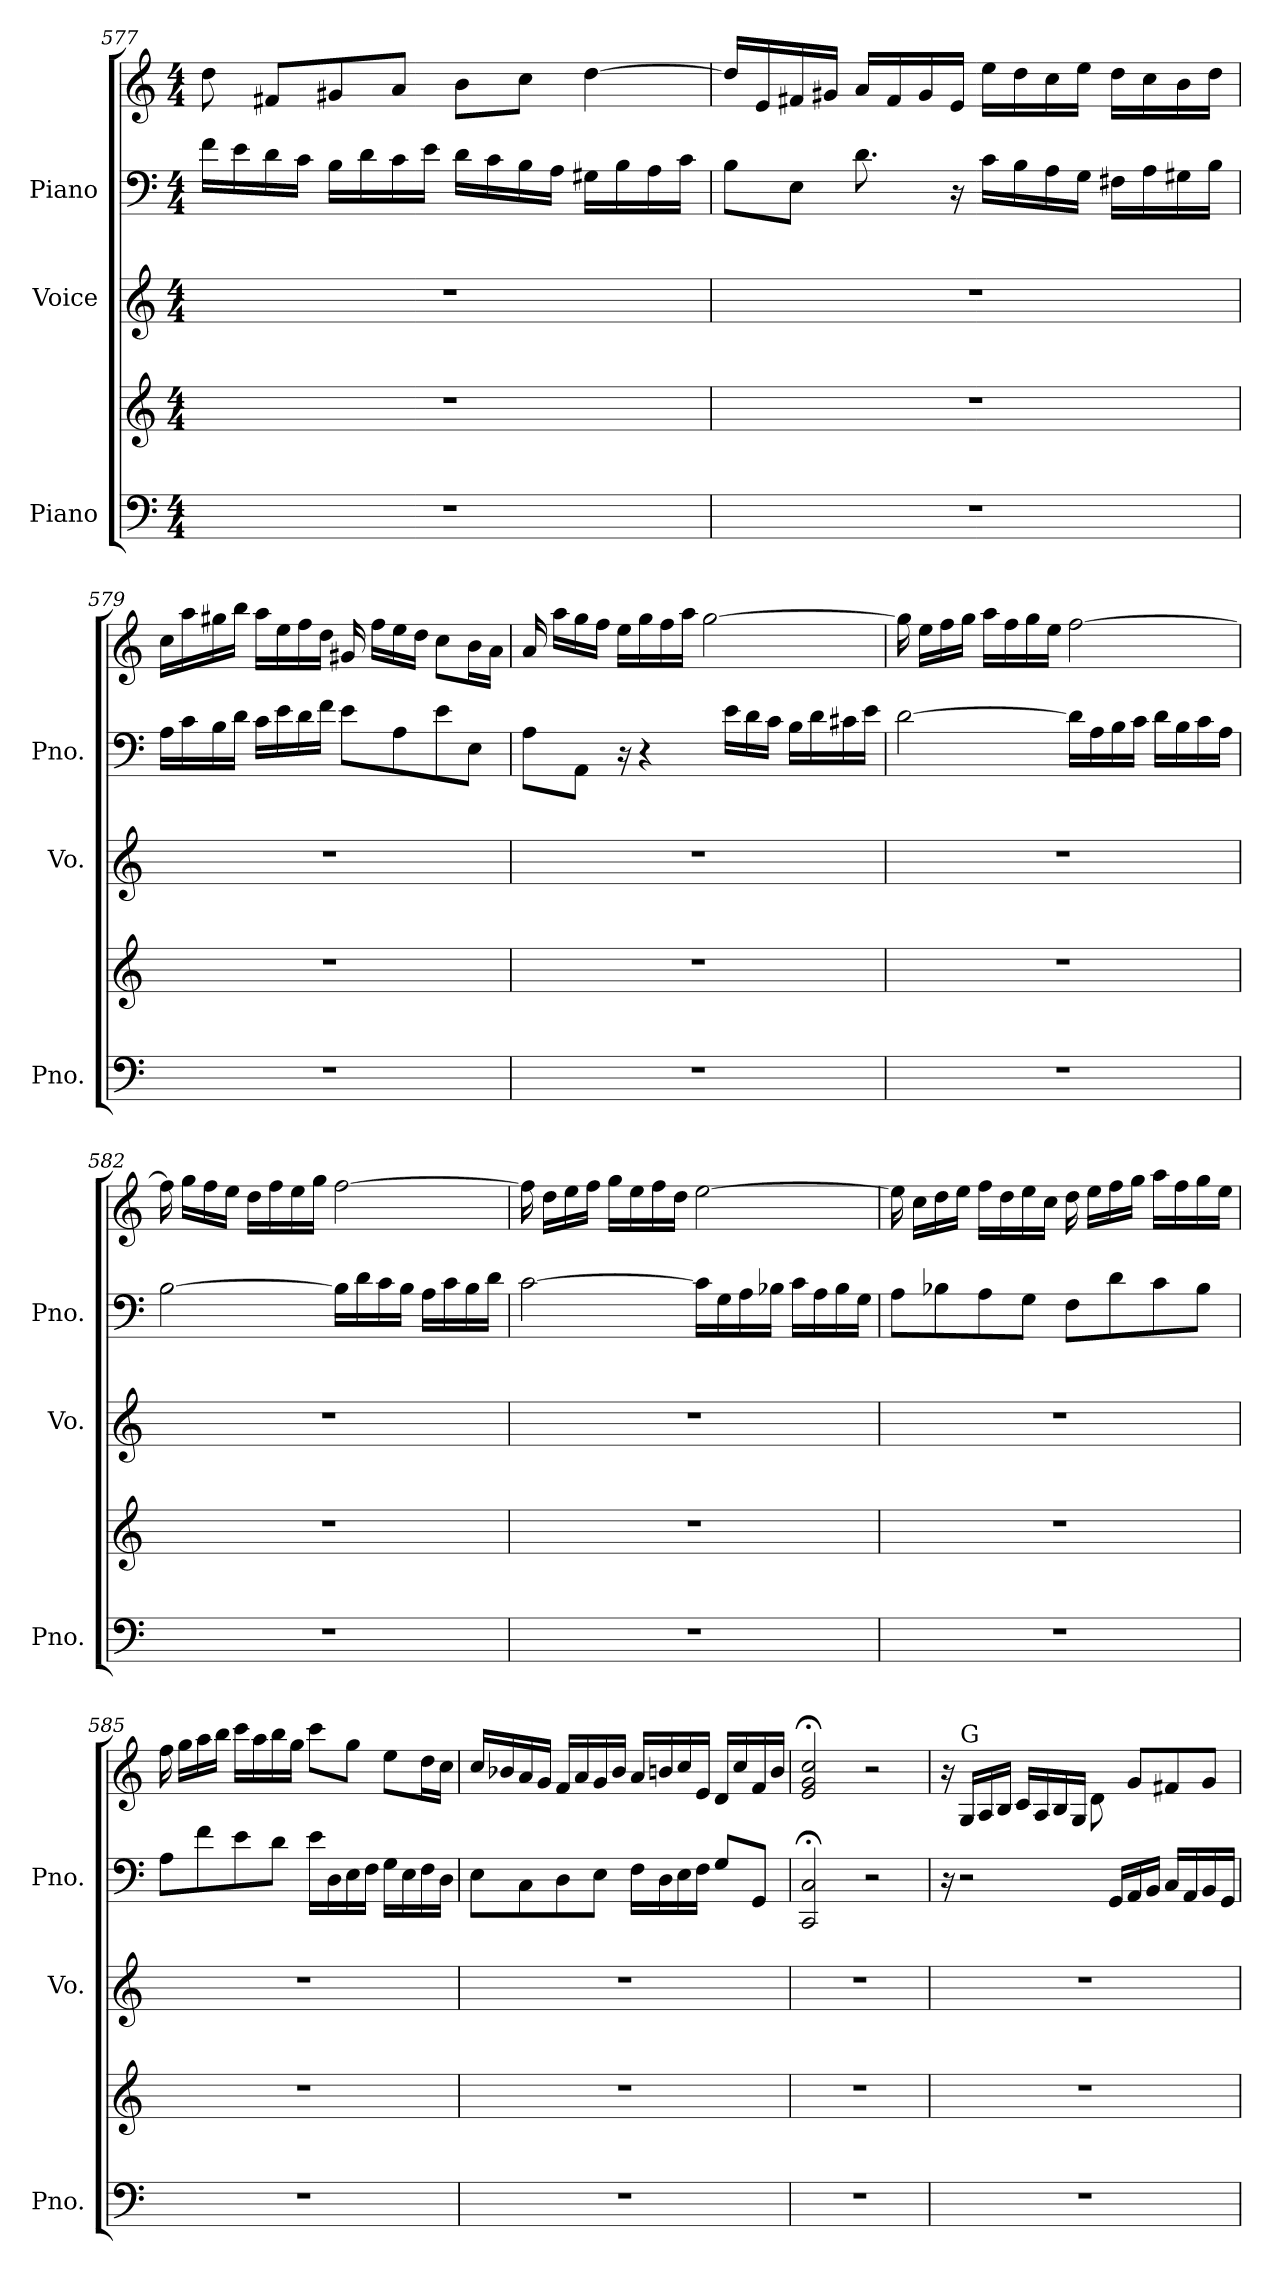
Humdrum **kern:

**kern	**kern	**kern	**kern	**kern
*part3	*part3	*part2	*part1	*part1
*staff5	*staff4	*staff3	*staff2	*staff1
*I"Piano	*	*I"Voice	*I"Piano	*
*I'Pno.	*	*I'Vo.	*I'Pno.	*
*clefF4	*clefG2	*clefG2	*clefF4	*clefG2
*k[]	*k[]	*k[]	*k[]	*k[]
*M4/4	*M4/4	*M4/4	*M4/4	*M4/4
=577	=577	=577	=577	=577
1r	1r	1r	16f\LL	8dd\
.	.	.	16e\	.
.	.	.	16d\	8f#X/L
.	.	.	16c\JJ	.
.	.	.	16B\LL	8g#X/
.	.	.	16d\	.
.	.	.	16c\	8a/J
.	.	.	16e\JJ	.
.	.	.	16d\LL	8b\L
.	.	.	16c\	.
.	.	.	16B\	8cc\J
.	.	.	16A\JJ	.
.	.	.	16G#X\LL	[4dd\
.	.	.	16B\	.
.	.	.	16A\	.
.	.	.	16c\JJ	.
!!LO:LB:g=z
=578	=578	=578	=578	=578
1r	1r	1r	8B\L	16dd/LL]
.	.	.	.	16e/
.	.	.	8E\J	16f#X/
.	.	.	.	16g#X/JJ
.	.	.	8.d\	16a/LL
.	.	.	.	16f#/
.	.	.	.	16g#/
.	.	.	16r	16e/JJ
.	.	.	16c\LL	16ee\LL
.	.	.	16B\	16dd\
.	.	.	16A\	16cc\
.	.	.	16G\JJ	16ee\JJ
.	.	.	16F#X\LL	16dd\LL
.	.	.	16A\	16cc\
.	.	.	16G#X\	16b\
.	.	.	16B\JJ	16dd\JJ
=579	=579	=579	=579	=579
1r	1r	1r	16A\LL	16cc\LL
.	.	.	16c\	16aa\
.	.	.	16B\	16gg#X\
.	.	.	16d\JJ	16bb\JJ
.	.	.	16c\LL	16aa\LL
.	.	.	16e\	16ee\
.	.	.	16d\	16ff\
.	.	.	16f\JJ	16dd\JJ
.	.	.	8e\L	16g#X/
.	.	.	.	16ff\LL
.	.	.	8A\	16ee\
.	.	.	.	16dd\JJ
.	.	.	8e\	8cc\L
.	.	.	8E\J	16b\L
.	.	.	.	16a\JJ
!!LO:PB:g=z
=580	=580	=580	=580	=580
1r	1r	1r	8A\L	16a/
.	.	.	.	16aa\LL
.	.	.	8AA\J	16gg\
.	.	.	.	16ff\JJ
.	.	.	16r	16ee\LL
.	.	.	4r	16gg\
.	.	.	.	16ff\
.	.	.	.	16aa\JJ
.	.	.	.	[2gg\
.	.	.	16e\LL	.
.	.	.	16d\	.
.	.	.	16c\JJ	.
.	.	.	16B\LL	.
.	.	.	16d\	.
.	.	.	16c#X\	.
.	.	.	16e\JJ	.
=581	=581	=581	=581	=581
1r	1r	1r	[2d\	16gg\]
.	.	.	.	16ee\LL
.	.	.	.	16ff\
.	.	.	.	16gg\JJ
.	.	.	.	16aa\LL
.	.	.	.	16ff\
.	.	.	.	16gg\
.	.	.	.	16ee\JJ
.	.	.	16d\LL]	[2ff\
.	.	.	16A\	.
.	.	.	16B\	.
.	.	.	16c\JJ	.
.	.	.	16d\LL	.
.	.	.	16B\	.
.	.	.	16c\	.
.	.	.	16A\JJ	.
!!LO:LB:g=z
=582	=582	=582	=582	=582
1r	1r	1r	[2B\	16ff\]
.	.	.	.	16gg\LL
.	.	.	.	16ff\
.	.	.	.	16ee\JJ
.	.	.	.	16dd\LL
.	.	.	.	16ff\
.	.	.	.	16ee\
.	.	.	.	16gg\JJ
.	.	.	16B\LL]	[2ff\
.	.	.	16d\	.
.	.	.	16c\	.
.	.	.	16B\JJ	.
.	.	.	16A\LL	.
.	.	.	16c\	.
.	.	.	16B\	.
.	.	.	16d\JJ	.
=583	=583	=583	=583	=583
1r	1r	1r	[2c\	16ff\]
.	.	.	.	16dd\LL
.	.	.	.	16ee\
.	.	.	.	16ff\JJ
.	.	.	.	16gg\LL
.	.	.	.	16ee\
.	.	.	.	16ff\
.	.	.	.	16dd\JJ
.	.	.	16c\LL]	[2ee\
.	.	.	16G\	.
.	.	.	16A\	.
.	.	.	16B-X\JJ	.
.	.	.	16c\LL	.
.	.	.	16A\	.
.	.	.	16B-\	.
.	.	.	16G\JJ	.
=584	=584	=584	=584	=584
1r	1r	1r	8A\L	16ee\]
.	.	.	.	16cc\LL
.	.	.	8B-X\	16dd\
.	.	.	.	16ee\JJ
.	.	.	8A\	16ff\LL
.	.	.	.	16dd\
.	.	.	8G\J	16ee\
.	.	.	.	16cc\JJ
.	.	.	8F\L	16dd\
.	.	.	.	16ee\LL
.	.	.	8d\	16ff\
.	.	.	.	16gg\JJ
.	.	.	8c\	16aa\LL
.	.	.	.	16ff\
.	.	.	8B-\J	16gg\
.	.	.	.	16ee\JJ
!!LO:LB:g=z
=585	=585	=585	=585	=585
1r	1r	1r	8A\L	16ff\
.	.	.	.	16gg\LL
.	.	.	8f\	16aa\
.	.	.	.	16bb\JJ
.	.	.	8e\	16ccc\LL
.	.	.	.	16aa\
.	.	.	8d\J	16bb\
.	.	.	.	16gg\JJ
.	.	.	16e\LL	8ccc\L
.	.	.	16D\	.
.	.	.	16E\	8gg\J
.	.	.	16F\JJ	.
.	.	.	16G\LL	8ee\L
.	.	.	16E\	.
.	.	.	16F\	16dd\L
.	.	.	16D\JJ	16cc\JJ
=586	=586	=586	=586	=586
1r	1r	1r	8E\L	16cc/LL
.	.	.	.	16b-X/
.	.	.	8C\	16a/
.	.	.	.	16g/JJ
.	.	.	8D\	16f/LL
.	.	.	.	16a/
.	.	.	8E\J	16g/
.	.	.	.	16b-/JJ
.	.	.	16F\LL	16a/LL
.	.	.	16D\	16bn/
.	.	.	16E\	16cc/
.	.	.	16F\JJ	16e/JJ
.	.	.	8G/L	16d/LL
.	.	.	.	16cc/
.	.	.	8GG/J	16f/
.	.	.	.	16b/JJ
=587	=587	=587	=587	=587
1r	1r	1r	2CC/; 2C/;	2e/;< 2g/;< 2cc/;<
.	.	.	2r	2r
!!LO:LB:g=z
=588	=588	=588	=588	=588
1r	1r	1r	16r	16r
!	!	!	!	!LO:TX:a:t=G
.	.	.	2r	16G/LL
.	.	.	.	16A/
.	.	.	.	16B/JJ
.	.	.	.	16c/LL
.	.	.	.	16A/
.	.	.	.	16B/
.	.	.	.	16G/JJ
.	.	.	.	8d\
.	.	.	16GG/LL	.
.	.	.	16AA/	8g/L
.	.	.	16BB/JJ	.
.	.	.	16C/LL	8f#X/
.	.	.	16AA/	.
.	.	.	16BB/	8g/J
.	.	.	16GG/JJ	.
=	=	=	=	=
*-	*-	*-	*-	*-
